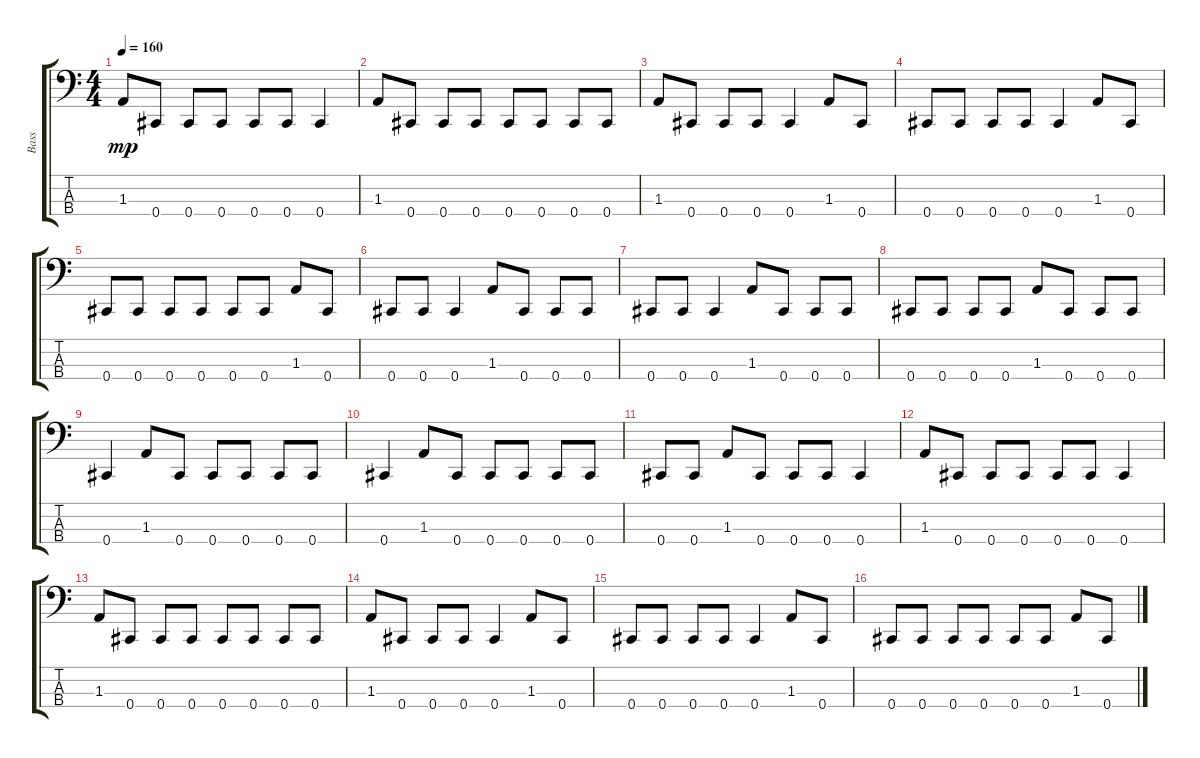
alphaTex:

\track ("Bass" "Bass") {instrument electricbassfinger}
\staff {score tabs}
\tuning (Gb2 Db2 Ab1 Db1) {hide}
\ts (4 4)
\tempo 160
\clef f4
\ks c
1.3.8{dy mp} 0.4.8 0.4.8 0.4.8 0.4.8 0.4.8 0.4.4 |
1.3.8 0.4.8 0.4.8 0.4.8 0.4.8 0.4.8 0.4.8 0.4.8 |
1.3.8 0.4.8 0.4.8 0.4.8 0.4.4 1.3.8 0.4.8 |
0.4.8 0.4.8 0.4.8 0.4.8 0.4.4 1.3.8 0.4.8 |
0.4.8 0.4.8 0.4.8 0.4.8 0.4.8 0.4.8 1.3.8 0.4.8 |
0.4.8 0.4.8 0.4.4 1.3.8 0.4.8 0.4.8 0.4.8 |
0.4.8 0.4.8 0.4.4 1.3.8 0.4.8 0.4.8 0.4.8 |
0.4.8 0.4.8 0.4.8 0.4.8 1.3.8 0.4.8 0.4.8 0.4.8 |
0.4.4 1.3.8 0.4.8 0.4.8 0.4.8 0.4.8 0.4.8 |
0.4.4 1.3.8 0.4.8 0.4.8 0.4.8 0.4.8 0.4.8 |
0.4.8 0.4.8 1.3.8 0.4.8 0.4.8 0.4.8 0.4.4 |
1.3.8 0.4.8 0.4.8 0.4.8 0.4.8 0.4.8 0.4.4 |
1.3.8 0.4.8 0.4.8 0.4.8 0.4.8 0.4.8 0.4.8 0.4.8 |
1.3.8 0.4.8 0.4.8 0.4.8 0.4.4 1.3.8 0.4.8 |
0.4.8 0.4.8 0.4.8 0.4.8 0.4.4 1.3.8 0.4.8 |
0.4.8 0.4.8 0.4.8 0.4.8 0.4.8 0.4.8 1.3.8 0.4.8
